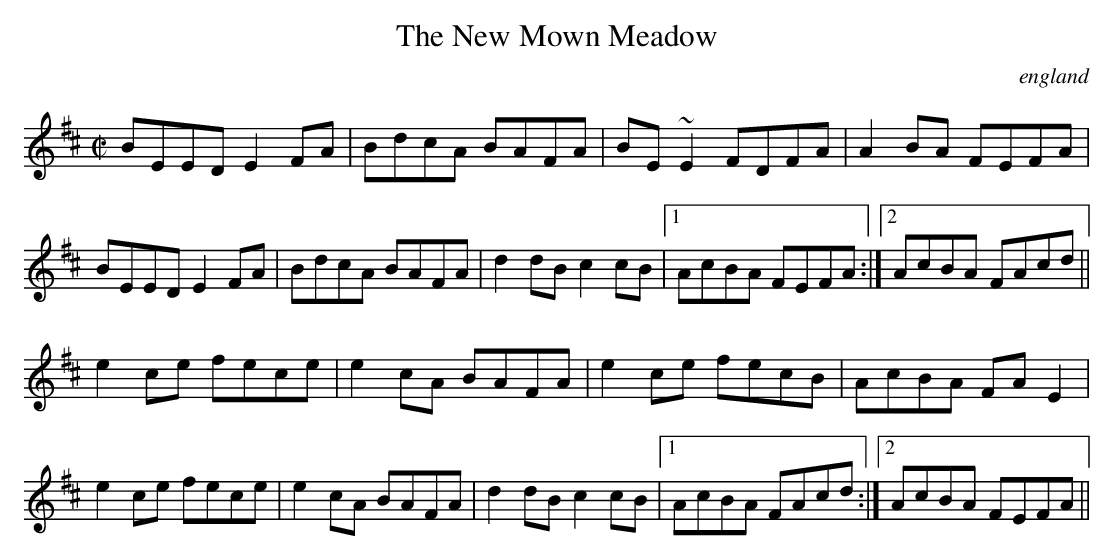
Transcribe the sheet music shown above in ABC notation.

X:1
T:New Mown Meadow, The
O:england
M:C|
K:Edor
BEED E2FA|BdcA BAFA|BE~E2 FDFA|A2BA FEFA|
BEED E2FA|BdcA BAFA|d2dB c2cB|1 AcBA FEFA:|2 AcBA FAcd||
e2ce fece|e2cA BAFA|e2ce fecB|AcBA FAE2|
e2ce fece|e2cA BAFA|d2dB c2cB|1 AcBA FAcd:|2 AcBA FEFA||
